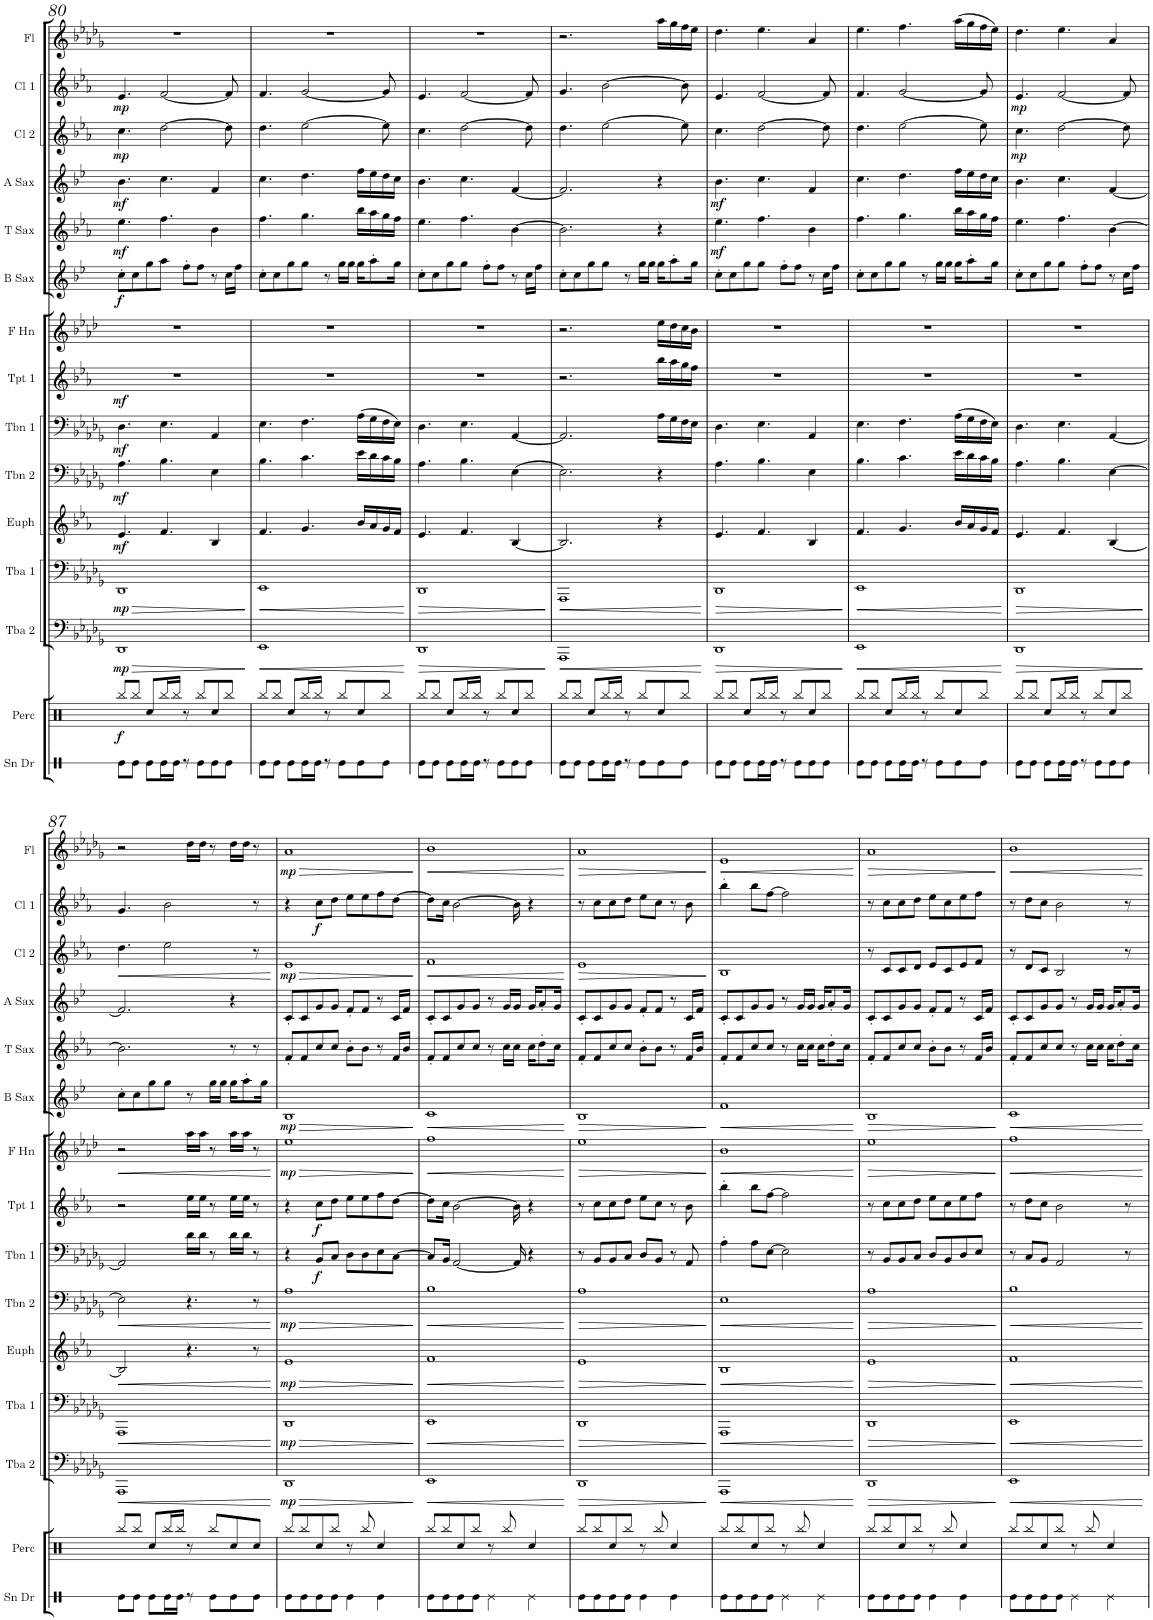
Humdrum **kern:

**kern	**kern	**dynam	**kern	**dynam	**kern	**dynam	**kern	**dynam	**kern	**dynam	**kern	**dynam	**kern	**dynam	**kern	**dynam	**kern	**dynam	**kern	**dynam	**kern	**dynam	**kern	**dynam	**kern	**dynam	**kern	**dynam
*part15	*part14	*part14	*part13	*part13	*part12	*part12	*part11	*part11	*part10	*part10	*part9	*part9	*part8	*part8	*part7	*part7	*part6	*part6	*part5	*part5	*part4	*part4	*part3	*part3	*part2	*part2	*part1	*part1
*staff15	*staff14	*staff14	*staff13	*staff13	*staff12	*staff12	*staff11	*staff11	*staff10	*staff10	*staff9	*staff9	*staff8	*staff8	*staff7	*staff7	*staff6	*staff6	*staff5	*staff5	*staff4	*staff4	*staff3	*staff3	*staff2	*staff2	*staff1	*staff1
*I"Conc. Snare Drum	*I"Percussion	*	*I"Tuba 2	*	*I"Tuba 1	*	*I"Euphonium	*	*I"Trombone 2	*	*I"Trombone 1	*	*I"Bb Trumpet 1	*	*I"Horn in F	*	*I"Bari Saxophone	*	*I"Tenor Saxophone	*	*I"Alto Saxophone	*	*I"Bb Clarinet 2	*	*I"Bb Clarinet 1	*	*I"Flute	*
*I'Sn Dr	*I'Perc	*	*I'Tba 2	*	*I'Tba 1	*	*I'Euph	*	*I'Tbn 2	*	*I'Tbn 1	*	*I'Tpt 1	*	*	*	*I'B Sax	*	*I'T Sax	*	*I'A Sax	*	*I'Cl 2	*	*I'Cl 1	*	*I'Fl	*
!!LO:PB:g=z
*clefX	*clefX	*	*clefF4	*	*clefF4	*	*clefG2	*	*clefF4	*	*clefF4	*	*clefG2	*	*clefG2	*	*clefG2	*	*clefG2	*	*clefG2	*	*clefG2	*	*clefG2	*	*clefG2	*
*	*	*	*	*	*	*	*Trd8c14	*	*	*	*	*	*Trd1c2	*	*Trd4c7	*	*Trd12c21	*	*Trd8c14	*	*Trd5c9	*	*Trd1c2	*	*Trd1c2	*	*	*
*k[b-e-a-d-]	*k[b-e-a-d-]	*	*k[b-e-a-d-g-]	*	*k[b-e-a-d-g-]	*	*k[b-e-a-]	*	*k[b-e-a-d-g-]	*	*k[b-e-a-d-g-]	*	*k[b-e-a-]	*	*k[b-e-a-d-]	*	*k[b-e-]	*	*k[b-e-a-]	*	*k[b-e-]	*	*k[b-e-a-]	*	*k[b-e-a-]	*	*k[b-e-a-d-g-]	*
*M4/4	*M4/4	*	*M4/4	*	*M4/4	*	*M4/4	*	*M4/4	*	*M4/4	*	*M4/4	*	*M4/4	*	*M4/4	*	*M4/4	*	*M4/4	*	*M4/4	*	*M4/4	*	*M4/4	*
=80	=80	=80	=80	=80	=80	=80	=80	=80	=80	=80	=80	=80	=80	=80	=80	=80	=80	=80	=80	=80	=80	=80	=80	=80	=80	=80	=80	=80
!	!	!LO:DY:b	!	!LO:HP:b	!	!LO:HP:b	!	!	!	!	!	!	!	!	!	!	!	!	!	!	!	!	!	!	!	!	!	!
!	!	!	!	!LO:DY:n=1:b	!	!LO:DY:n=1:b	!	!LO:DY:b	!	!LO:DY:b	!	!LO:DY:b	!	!LO:DY:b	!	!	!	!LO:DY:b	!	!LO:DY:b	!	!LO:DY:b	!	!LO:DY:b	!	!LO:DY:b	!	!
8Re\L	8Rbb/L	f	1DD-	> mp	1DD-	> mp	4.e-/	mf	4.A-\	mf	4.D-\	mf	1r	mf	1r	.	8cc'\L	f	4.ee-\	mf	4.b-\	mf	4.cc\	mp	4.e-/	mp	1r	.
8Re\J	8Rbb/J	.	.	.	.	.	.	.	.	.	.	.	.	.	.	.	8cc\	.	.	.	.	.	.	.	.	.	.	.
8Re\L	8Rcc/L	.	.	.	.	.	.	.	.	.	.	.	.	.	.	.	8gg\	.	.	.	.	.	.	.	.	.	.	.
16Re\L	16Rbb/L	.	.	.	.	.	4.f/	.	4.B-\	.	4.E-\	.	.	.	.	.	8aa\J	.	4.ff\	.	4.cc\	.	[2dd\	.	[2f/	.	.	.
16Re\JJ	16Rbb/JJ	.	.	.	.	.	.	.	.	.	.	.	.	.	.	.	.	.	.	.	.	.	.	.	.	.	.	.
8r	8r	.	.	.	.	.	.	.	.	.	.	.	.	.	.	.	8ff'\L	.	.	.	.	.	.	.	.	.	.	.
8Re\L	8Rbb/L	.	.	.	.	.	.	.	.	.	.	.	.	.	.	.	8ff\J	.	.	.	.	.	.	.	.	.	.	.
8Re\	8Rcc/	.	.	.	.	.	4B-/	.	4E-\	.	4AA-/	.	.	.	.	.	8r	.	4b-\	.	4f/	.	.	.	.	.	.	.
8Re\J	8Rbb/J	.	.	.	.	.	.	.	.	.	.	.	.	.	.	.	16cc\LL	.	.	.	.	.	8dd\]	.	8f/]	.	.	.
.	.	.	.	.	.	.	.	.	.	.	.	.	.	.	.	.	16ff\JJ	.	.	.	.	.	.	.	.	.	.	.
.	.	.	.	]	.	]	.	.	.	.	.	.	.	.	.	.	.	.	.	.	.	.	.	.	.	.	.	.
=81	=81	=81	=81	=81	=81	=81	=81	=81	=81	=81	=81	=81	=81	=81	=81	=81	=81	=81	=81	=81	=81	=81	=81	=81	=81	=81	=81	=81
!	!	!	!	!LO:HP:b	!	!LO:HP:b	!	!	!	!	!	!	!	!	!	!	!	!	!	!	!	!	!	!	!	!	!	!
8Re\L	8Rbb/L	.	1EE-	<	1EE-	<	4.f/	.	4.B-\	.	4.E-\	.	1r	.	1r	.	8cc'\L	.	4.ff\	.	4.cc\	.	4.dd\	.	4.f/	.	1r	.
8Re\J	8Rbb/J	.	.	.	.	.	.	.	.	.	.	.	.	.	.	.	8cc\	.	.	.	.	.	.	.	.	.	.	.
8Re\L	8Rcc/L	.	.	.	.	.	.	.	.	.	.	.	.	.	.	.	8gg\	.	.	.	.	.	.	.	.	.	.	.
16Re\L	16Rbb/L	.	.	.	.	.	4.g/	.	4.c\	.	4.F\	.	.	.	.	.	8gg\J	.	4.gg\	.	4.dd\	.	[2ee-\	.	[2g/	.	.	.
16Re\JJ	16Rbb/JJ	.	.	.	.	.	.	.	.	.	.	.	.	.	.	.	.	.	.	.	.	.	.	.	.	.	.	.
8r	8r	.	.	.	.	.	.	.	.	.	.	.	.	.	.	.	8r	.	.	.	.	.	.	.	.	.	.	.
8Re\L	8Rbb/L	.	.	.	.	.	.	.	.	.	.	.	.	.	.	.	16gg\LL	.	.	.	.	.	.	.	.	.	.	.
.	.	.	.	.	.	.	.	.	.	.	.	.	.	.	.	.	16gg\JJ	.	.	.	.	.	.	.	.	.	.	.
8Re\	8Rcc/	.	.	.	.	.	16b-/LL	.	16e-\LL	.	(16A-\LL	.	.	.	.	.	16gg\KL	.	16bb-\LL	.	16ff\LL	.	.	.	.	.	.	.
.	.	.	.	.	.	.	16a-/	.	16d-\	.	16G-\	.	.	.	.	.	8aa'\	.	16aa-\	.	16ee-\	.	.	.	.	.	.	.
8Re\J	8Rbb/J	.	.	.	.	.	16g/	.	16c\	.	16F\	.	.	.	.	.	.	.	16gg\	.	16dd\	.	8ee-\]	.	8g/]	.	.	.
.	.	.	.	.	.	.	16f/JJ	.	16B-\JJ	.	16E-\JJ)	.	.	.	.	.	16gg\Jk	.	16ff\JJ	.	16cc\JJ	.	.	.	.	.	.	.
.	.	.	.	[	.	[	.	.	.	.	.	.	.	.	.	.	.	.	.	.	.	.	.	.	.	.	.	.
=82	=82	=82	=82	=82	=82	=82	=82	=82	=82	=82	=82	=82	=82	=82	=82	=82	=82	=82	=82	=82	=82	=82	=82	=82	=82	=82	=82	=82
!	!	!	!	!LO:HP:b	!	!LO:HP:b	!	!	!	!	!	!	!	!	!	!	!	!	!	!	!	!	!	!	!	!	!	!
8Re\L	8Rbb/L	.	1DD-	>	1DD-	>	4.e-/	.	4.A-\	.	4.D-\	.	1r	.	1r	.	8cc'\L	.	4.ee-\	.	4.b-\	.	4.cc\	.	4.e-/	.	1r	.
8Re\J	8Rbb/J	.	.	.	.	.	.	.	.	.	.	.	.	.	.	.	8cc\	.	.	.	.	.	.	.	.	.	.	.
8Re\L	8Rcc/L	.	.	.	.	.	.	.	.	.	.	.	.	.	.	.	8gg\	.	.	.	.	.	.	.	.	.	.	.
16Re\L	16Rbb/L	.	.	.	.	.	4.f/	.	4.B-\	.	4.E-\	.	.	.	.	.	8gg\J	.	4.ff\	.	4.cc\	.	[2dd\	.	[2f/	.	.	.
16Re\JJ	16Rbb/JJ	.	.	.	.	.	.	.	.	.	.	.	.	.	.	.	.	.	.	.	.	.	.	.	.	.	.	.
8r	8r	.	.	.	.	.	.	.	.	.	.	.	.	.	.	.	8ff'\L	.	.	.	.	.	.	.	.	.	.	.
8Re\L	8Rbb/L	.	.	.	.	.	.	.	.	.	.	.	.	.	.	.	8ff\J	.	.	.	.	.	.	.	.	.	.	.
8Re\	8Rcc/	.	.	.	.	.	[4B-/	.	(4E-\	.	[4AA-/	.	.	.	.	.	8r	.	[4b-\	.	[4f/	.	.	.	.	.	.	.
8Re\J	8Rbb/J	.	.	.	.	.	.	.	.	.	.	.	.	.	.	.	16cc\LL	.	.	.	.	.	8dd\]	.	8f/]	.	.	.
.	.	.	.	.	.	.	.	.	.	.	.	.	.	.	.	.	16ff\JJ	.	.	.	.	.	.	.	.	.	.	.
.	.	.	.	]	.	]	.	.	.	.	.	.	.	.	.	.	.	.	.	.	.	.	.	.	.	.	.	.
=83	=83	=83	=83	=83	=83	=83	=83	=83	=83	=83	=83	=83	=83	=83	=83	=83	=83	=83	=83	=83	=83	=83	=83	=83	=83	=83	=83	=83
!	!	!	!	!LO:HP:b	!	!LO:HP:b	!	!	!	!	!	!	!	!	!	!	!	!	!	!	!	!	!	!	!	!	!	!
8Re\L	8Rbb/L	.	1AAA-	<	1AAA-	<	2.B-/]	.	2.E-\)	.	2.AA-/]	.	2.r	.	2.r	.	8cc'\L	.	2.b-\]	.	2.f/]	.	4.dd\	.	4.g/	.	2.r	.
8Re\J	8Rbb/J	.	.	.	.	.	.	.	.	.	.	.	.	.	.	.	8cc\	.	.	.	.	.	.	.	.	.	.	.
8Re\L	8Rcc/L	.	.	.	.	.	.	.	.	.	.	.	.	.	.	.	8gg\	.	.	.	.	.	.	.	.	.	.	.
16Re\L	16Rbb/L	.	.	.	.	.	.	.	.	.	.	.	.	.	.	.	8gg\J	.	.	.	.	.	[2ee-\	.	[2b-\	.	.	.
16Re\JJ	16Rbb/JJ	.	.	.	.	.	.	.	.	.	.	.	.	.	.	.	.	.	.	.	.	.	.	.	.	.	.	.
8r	8r	.	.	.	.	.	.	.	.	.	.	.	.	.	.	.	8r	.	.	.	.	.	.	.	.	.	.	.
8Re\L	8Rbb/L	.	.	.	.	.	.	.	.	.	.	.	.	.	.	.	16gg\LL	.	.	.	.	.	.	.	.	.	.	.
.	.	.	.	.	.	.	.	.	.	.	.	.	.	.	.	.	16gg\JJ	.	.	.	.	.	.	.	.	.	.	.
8Re\	8Rcc/	.	.	.	.	.	4r	.	4r	.	16A-\LL	.	16bb-\LL	.	16ee-\LL	.	16gg\KL	.	4r	.	4r	.	.	.	.	.	16aa-\LL	.
.	.	.	.	.	.	.	.	.	.	.	16G-\	.	16aa-\	.	16dd-\	.	8aa'\	.	.	.	.	.	.	.	.	.	16gg-\	.
8Re\J	8Rbb/J	.	.	.	.	.	.	.	.	.	16F\	.	16gg\	.	16cc\	.	.	.	.	.	.	.	8ee-\]	.	8b-\]	.	16ff\	.
.	.	.	.	.	.	.	.	.	.	.	16E-\JJ	.	16ff\JJ	.	16b-\JJ	.	16gg\Jk	.	.	.	.	.	.	.	.	.	16ee-\JJ	.
.	.	.	.	[	.	[	.	.	.	.	.	.	.	.	.	.	.	.	.	.	.	.	.	.	.	.	.	.
=84	=84	=84	=84	=84	=84	=84	=84	=84	=84	=84	=84	=84	=84	=84	=84	=84	=84	=84	=84	=84	=84	=84	=84	=84	=84	=84	=84	=84
!	!	!	!	!LO:HP:b	!	!LO:HP:b	!	!	!	!	!	!	!	!	!	!	!	!	!	!LO:DY:b	!	!LO:DY:b	!	!	!	!	!	!
8Re\L	8Rbb/L	.	1DD-	>	1DD-	>	4.e-/	.	4.A-\	.	4.D-\	.	1r	.	1r	.	8cc'\L	.	4.ee-\	mf	4.b-\	mf	4.cc\	.	4.e-/	.	4.dd-\	.
8Re\J	8Rbb/J	.	.	.	.	.	.	.	.	.	.	.	.	.	.	.	8cc\	.	.	.	.	.	.	.	.	.	.	.
8Re\L	8Rcc/L	.	.	.	.	.	.	.	.	.	.	.	.	.	.	.	8gg\	.	.	.	.	.	.	.	.	.	.	.
16Re\L	16Rbb/L	.	.	.	.	.	4.f/	.	4.B-\	.	4.E-\	.	.	.	.	.	8gg\J	.	4.ff\	.	4.cc\	.	[2dd\	.	[2f/	.	4.ee-\	.
16Re\JJ	16Rbb/JJ	.	.	.	.	.	.	.	.	.	.	.	.	.	.	.	.	.	.	.	.	.	.	.	.	.	.	.
8r	8r	.	.	.	.	.	.	.	.	.	.	.	.	.	.	.	8ff'\L	.	.	.	.	.	.	.	.	.	.	.
8Re\L	8Rbb/L	.	.	.	.	.	.	.	.	.	.	.	.	.	.	.	8ff\J	.	.	.	.	.	.	.	.	.	.	.
8Re\	8Rcc/	.	.	.	.	.	4B-/	.	4E-\	.	4AA-/	.	.	.	.	.	8r	.	4b-\	.	4f/	.	.	.	.	.	4a-/	.
8Re\J	8Rbb/J	.	.	.	.	.	.	.	.	.	.	.	.	.	.	.	16cc\LL	.	.	.	.	.	8dd\]	.	8f/]	.	.	.
.	.	.	.	.	.	.	.	.	.	.	.	.	.	.	.	.	16ff\JJ	.	.	.	.	.	.	.	.	.	.	.
.	.	.	.	]	.	]	.	.	.	.	.	.	.	.	.	.	.	.	.	.	.	.	.	.	.	.	.	.
=85	=85	=85	=85	=85	=85	=85	=85	=85	=85	=85	=85	=85	=85	=85	=85	=85	=85	=85	=85	=85	=85	=85	=85	=85	=85	=85	=85	=85
!	!	!	!	!LO:HP:b	!	!LO:HP:b	!	!	!	!	!	!	!	!	!	!	!	!	!	!	!	!	!	!	!	!	!	!
8Re\L	8Rbb/L	.	1EE-	<	1EE-	<	4.f/	.	4.B-\	.	4.E-\	.	1r	.	1r	.	8cc'\L	.	4.ff\	.	4.cc\	.	4.dd\	.	4.f/	.	4.ee-\	.
8Re\J	8Rbb/J	.	.	.	.	.	.	.	.	.	.	.	.	.	.	.	8cc\	.	.	.	.	.	.	.	.	.	.	.
8Re\L	8Rcc/L	.	.	.	.	.	.	.	.	.	.	.	.	.	.	.	8gg\	.	.	.	.	.	.	.	.	.	.	.
16Re\L	16Rbb/L	.	.	.	.	.	4.g/	.	4.c\	.	4.F\	.	.	.	.	.	8gg\J	.	4.gg\	.	4.dd\	.	[2ee-\	.	[2g/	.	4.ff\	.
16Re\JJ	16Rbb/JJ	.	.	.	.	.	.	.	.	.	.	.	.	.	.	.	.	.	.	.	.	.	.	.	.	.	.	.
8r	8r	.	.	.	.	.	.	.	.	.	.	.	.	.	.	.	8r	.	.	.	.	.	.	.	.	.	.	.
8Re\L	8Rbb/L	.	.	.	.	.	.	.	.	.	.	.	.	.	.	.	16gg\LL	.	.	.	.	.	.	.	.	.	.	.
.	.	.	.	.	.	.	.	.	.	.	.	.	.	.	.	.	16gg\JJ	.	.	.	.	.	.	.	.	.	.	.
8Re\	8Rcc/	.	.	.	.	.	16b-/LL	.	16e-\LL	.	(16A-\LL	.	.	.	.	.	16gg\KL	.	16bb-\LL	.	16ff\LL	.	.	.	.	.	(16aa-\LL	.
.	.	.	.	.	.	.	16a-/	.	16d-\	.	16G-\	.	.	.	.	.	8aa'\	.	16aa-\	.	16ee-\	.	.	.	.	.	16gg-\	.
8Re\J	8Rbb/J	.	.	.	.	.	16g/	.	16c\	.	16F\	.	.	.	.	.	.	.	16gg\	.	16dd\	.	8ee-\]	.	8g/]	.	16ff\	.
.	.	.	.	.	.	.	16f/JJ	.	16B-\JJ	.	16E-\JJ)	.	.	.	.	.	16gg\Jk	.	16ff\JJ	.	16cc\JJ	.	.	.	.	.	16ee-\JJ)	.
.	.	.	.	[	.	[	.	.	.	.	.	.	.	.	.	.	.	.	.	.	.	.	.	.	.	.	.	.
=86	=86	=86	=86	=86	=86	=86	=86	=86	=86	=86	=86	=86	=86	=86	=86	=86	=86	=86	=86	=86	=86	=86	=86	=86	=86	=86	=86	=86
!	!	!	!	!LO:HP:b	!	!LO:HP:b	!	!	!	!	!	!	!	!	!	!	!	!	!	!	!	!	!	!LO:DY:b	!	!LO:DY:b	!	!
8Re\L	8Rbb/L	.	1DD-	>	1DD-	>	4.e-/	.	4.A-\	.	4.D-\	.	1r	.	1r	.	8cc'\L	.	4.ee-\	.	4.b-\	.	4.cc\	mp	4.e-/	mp	4.dd-\	.
8Re\J	8Rbb/J	.	.	.	.	.	.	.	.	.	.	.	.	.	.	.	8cc\	.	.	.	.	.	.	.	.	.	.	.
8Re\L	8Rcc/L	.	.	.	.	.	.	.	.	.	.	.	.	.	.	.	8gg\	.	.	.	.	.	.	.	.	.	.	.
16Re\L	16Rbb/L	.	.	.	.	.	4.f/	.	4.B-\	.	4.E-\	.	.	.	.	.	8gg\J	.	4.ff\	.	4.cc\	.	[2dd\	.	[2f/	.	4.ee-\	.
16Re\JJ	16Rbb/JJ	.	.	.	.	.	.	.	.	.	.	.	.	.	.	.	.	.	.	.	.	.	.	.	.	.	.	.
8r	8r	.	.	.	.	.	.	.	.	.	.	.	.	.	.	.	8ff'\L	.	.	.	.	.	.	.	.	.	.	.
8Re\L	8Rbb/L	.	.	.	.	.	.	.	.	.	.	.	.	.	.	.	8ff\J	.	.	.	.	.	.	.	.	.	.	.
8Re\	8Rcc/	.	.	.	.	.	[4B-/	.	[4E-\	.	[4AA-/	.	.	.	.	.	8r	.	[4b-\	.	[4f/	.	.	.	.	.	4a-/	.
8Re\J	8Rbb/J	.	.	.	.	.	.	.	.	.	.	.	.	.	.	.	16cc\LL	.	.	.	.	.	8dd\]	.	8f/]	.	.	.
.	.	.	.	.	.	.	.	.	.	.	.	.	.	.	.	.	16ff\JJ	.	.	.	.	.	.	.	.	.	.	.
.	.	.	.	]	.	]	.	.	.	.	.	.	.	.	.	.	.	.	.	.	.	.	.	.	.	.	.	.
!!LO:LB:g=z
=87	=87	=87	=87	=87	=87	=87	=87	=87	=87	=87	=87	=87	=87	=87	=87	=87	=87	=87	=87	=87	=87	=87	=87	=87	=87	=87	=87	=87
!	!	!	!	!LO:HP:b	!	!LO:HP:b	!	!LO:HP:b	!	!LO:HP:b	!	!	!	!	!	!LO:HP:b	!	!	!	!	!	!	!	!LO:HP:b	!	!	!	!
8Re\L	8Rbb/L	.	1AAA-	<	1AAA-	<	2B-/]	<	2E-\]	<	2AA-/]	.	2r	.	2r	<	8cc'\L	.	2.b-\]	.	2.f/]	.	4.dd\	<	4.g/	.	2r	.
8Re\J	8Rbb/J	.	.	.	.	.	.	.	.	.	.	.	.	.	.	.	8cc\	.	.	.	.	.	.	.	.	.	.	.
8Re\L	8Rcc/L	.	.	.	.	.	.	.	.	.	.	.	.	.	.	.	8gg\	.	.	.	.	.	.	.	.	.	.	.
16Re\L	16Rbb/L	.	.	.	.	.	.	.	.	.	.	.	.	.	.	.	8gg\J	.	.	.	.	.	2ee-\	.	2b-\	.	.	.
16Re\JJ	16Rbb/JJ	.	.	.	.	.	.	.	.	.	.	.	.	.	.	.	.	.	.	.	.	.	.	.	.	.	.	.
8r	8r	.	.	.	.	.	4.r	.	4.r	.	16d-\LL	.	16ee-\LL	.	16aa-\LL	.	8r	.	.	.	.	.	.	.	.	.	16dd-\LL	.
.	.	.	.	.	.	.	.	.	.	.	16d-\JJ	.	16ee-\JJ	.	16aa-\JJ	.	.	.	.	.	.	.	.	.	.	.	16dd-\JJ	.
8Re\L	8Rbb/L	.	.	.	.	.	.	.	.	.	8r	.	8r	.	8r	.	16gg\LL	.	.	.	.	.	.	.	.	.	8r	.
.	.	.	.	.	.	.	.	.	.	.	.	.	.	.	.	.	16gg\JJ	.	.	.	.	.	.	.	.	.	.	.
8Re\	8Rcc/	.	.	.	.	.	.	.	.	.	16d-\LL	.	16ee-\LL	.	16aa-\LL	.	16gg\KL	.	8r	.	4r	.	.	.	.	.	16dd-\LL	.
.	.	.	.	.	.	.	.	.	.	.	16d-\JJ	.	16ee-\JJ	.	16aa-\JJ	.	8aa'\	.	.	.	.	.	.	.	.	.	16dd-\JJ	.
8Re\J	8Rcc/J	.	.	.	.	.	8r	.	8r	.	8r	.	8r	.	8r	.	.	.	8r	.	.	.	8r	.	8r	.	8r	.
.	.	.	.	.	.	.	.	.	.	.	.	.	.	.	.	.	16gg\Jk	.	.	.	.	.	.	.	.	.	.	.
.	.	.	.	[	.	[	.	[	.	[	.	.	.	.	.	[	.	.	.	.	.	.	.	[	.	.	.	.
=88	=88	=88	=88	=88	=88	=88	=88	=88	=88	=88	=88	=88	=88	=88	=88	=88	=88	=88	=88	=88	=88	=88	=88	=88	=88	=88	=88	=88
!	!	!	!	!LO:HP:b	!	!LO:HP:b	!	!LO:HP:b	!	!LO:HP:b	!	!	!	!	!	!LO:HP:b	!	!LO:HP:b	!	!	!	!	!	!LO:HP:b	!	!	!	!LO:HP:b
!	!	!	!	!LO:DY:n=1:b	!	!LO:DY:n=1:b	!	!LO:DY:n=1:b	!	!LO:DY:n=1:b	!	!	!	!	!	!LO:DY:n=1:b	!	!LO:DY:n=1:b	!	!	!	!	!	!LO:DY:n=1:b	!	!	!	!LO:DY:n=1:b
8Re\L	8Rbb/L	.	1DD-	> mp	1DD-	> mp	1e-	> mp	1A-	> mp	4r	.	4r	.	1ee-	> mp	1B-	> mp	8f'/L	.	8c'/L	.	1e-	> mp	4r	.	1a-	> mp
8Re\	8Rbb/	.	.	.	.	.	.	.	.	.	.	.	.	.	.	.	.	.	8f/	.	8c/	.	.	.	.	.	.	.
!	!	!	!	!	!	!	!	!	!	!	!	!LO:DY:b	!	!LO:DY:b	!	!	!	!	!	!	!	!	!	!	!	!LO:DY:b	!	!
8Re\	8Rcc/	.	.	.	.	.	.	.	.	.	8BB-/L	f	8cc\L	f	.	.	.	.	8cc/	.	8g/	.	.	.	8cc\L	f	.	.
8Re\J	8Rbb/J	.	.	.	.	.	.	.	.	.	8C/J	.	8dd\J	.	.	.	.	.	8cc/J	.	8g/J	.	.	.	8dd\J	.	.	.
4Re\	8r	.	.	.	.	.	.	.	.	.	8D-\L	.	8ee-\L	.	.	.	.	.	8b-'\L	.	8f'/L	.	.	.	8ee-\L	.	.	.
.	8Rbb/	.	.	.	.	.	.	.	.	.	8D-\	.	8ee-\	.	.	.	.	.	8b-\J	.	8f/J	.	.	.	8ee-\	.	.	.
4Re\	4Rcc/	.	.	.	.	.	.	.	.	.	8E-\	.	8ff\	.	.	.	.	.	8r	.	8r	.	.	.	8ff\	.	.	.
.	.	.	.	.	.	.	.	.	.	.	[8C\J	.	[8dd\J	.	.	.	.	.	16f/LL	.	16c/LL	.	.	.	[8dd\J	.	.	.
.	.	.	.	.	.	.	.	.	.	.	.	.	.	.	.	.	.	.	16b-/JJ	.	16f/JJ	.	.	.	.	.	.	.
.	.	.	.	]	.	]	.	]	.	]	.	.	.	.	.	]	.	]	.	.	.	.	.	]	.	.	.	]
=89	=89	=89	=89	=89	=89	=89	=89	=89	=89	=89	=89	=89	=89	=89	=89	=89	=89	=89	=89	=89	=89	=89	=89	=89	=89	=89	=89	=89
!	!	!	!	!LO:HP:b	!	!LO:HP:b	!	!LO:HP:b	!	!LO:HP:b	!	!	!	!	!	!LO:HP:b	!	!LO:HP:b	!	!	!	!	!	!LO:HP:b	!	!	!	!LO:HP:b
8Re\L	8Rbb/L	.	1EE-	<	1EE-	<	1f	<	1B-	<	8C/L]	.	8dd\L]	.	1ff	<	1c	<	8f'/L	.	8c'/L	.	1f	<	8dd\L]	.	1b-	<
8Re\	8Rbb/	.	.	.	.	.	.	.	.	.	16BB-/Jk	.	16cc\Jk	.	.	.	.	.	8f/	.	8c/	.	.	.	16cc\Jk	.	.	.
.	.	.	.	.	.	.	.	.	.	.	[2AA-/	.	[2b-\	.	.	.	.	.	.	.	.	.	.	.	[2b-\	.	.	.
8Re\	8Rcc/	.	.	.	.	.	.	.	.	.	.	.	.	.	.	.	.	.	8cc/	.	8g/	.	.	.	.	.	.	.
8Re\J	8Rbb/J	.	.	.	.	.	.	.	.	.	.	.	.	.	.	.	.	.	8cc/J	.	8g/J	.	.	.	.	.	.	.
4Re\	8r	.	.	.	.	.	.	.	.	.	.	.	.	.	.	.	.	.	8r	.	8r	.	.	.	.	.	.	.
.	8Rbb/	.	.	.	.	.	.	.	.	.	.	.	.	.	.	.	.	.	16cc\LL	.	16g/LL	.	.	.	.	.	.	.
.	.	.	.	.	.	.	.	.	.	.	16AA-/]	.	16b-\]	.	.	.	.	.	16cc\JJ	.	16g/JJ	.	.	.	16b-\]	.	.	.
4Re\	4Rcc/	.	.	.	.	.	.	.	.	.	4r	.	4r	.	.	.	.	.	16cc\KL	.	16g/KL	.	.	.	4r	.	.	.
.	.	.	.	.	.	.	.	.	.	.	.	.	.	.	.	.	.	.	8dd'\	.	8a'/	.	.	.	.	.	.	.
.	.	.	.	.	.	.	.	.	.	.	.	.	.	.	.	.	.	.	16cc\Jk	.	16g/Jk	.	.	.	.	.	.	.
.	.	.	.	[	.	[	.	[	.	[	.	.	.	.	.	[	.	[	.	.	.	.	.	[	.	.	.	[
=90	=90	=90	=90	=90	=90	=90	=90	=90	=90	=90	=90	=90	=90	=90	=90	=90	=90	=90	=90	=90	=90	=90	=90	=90	=90	=90	=90	=90
!	!	!	!	!LO:HP:b	!	!LO:HP:b	!	!LO:HP:b	!	!LO:HP:b	!	!	!	!	!	!LO:HP:b	!	!LO:HP:b	!	!	!	!	!	!LO:HP:b	!	!	!	!LO:HP:b
8Re\L	8Rbb/L	.	1DD-	>	1DD-	>	1e-	>	1A-	>	8r	.	8r	.	1ee-	>	1B-	>	8f'/L	.	8c'/L	.	1e-	>	8r	.	1a-	>
8Re\	8Rbb/	.	.	.	.	.	.	.	.	.	8BB-/L	.	8cc\L	.	.	.	.	.	8f/	.	8c/	.	.	.	8cc\L	.	.	.
8Re\	8Rcc/	.	.	.	.	.	.	.	.	.	8BB-/	.	8cc\	.	.	.	.	.	8cc/	.	8g/	.	.	.	8cc\	.	.	.
8Re\J	8Rbb/J	.	.	.	.	.	.	.	.	.	8C/J	.	8dd\J	.	.	.	.	.	8cc/J	.	8g/J	.	.	.	8dd\J	.	.	.
4Re\	8r	.	.	.	.	.	.	.	.	.	8D-/L	.	8ee-\L	.	.	.	.	.	8b-'\L	.	8f'/L	.	.	.	8ee-\L	.	.	.
.	8Rbb/	.	.	.	.	.	.	.	.	.	8BB-/J	.	8cc\J	.	.	.	.	.	8b-\J	.	8f/J	.	.	.	8cc\J	.	.	.
4Re\	4Rcc/	.	.	.	.	.	.	.	.	.	8r	.	8r	.	.	.	.	.	8r	.	8r	.	.	.	8r	.	.	.
.	.	.	.	.	.	.	.	.	.	.	8AA-/	.	8b-\	.	.	.	.	.	16f/LL	.	16c/LL	.	.	.	8b-\	.	.	.
.	.	.	.	.	.	.	.	.	.	.	.	.	.	.	.	.	.	.	16b-/JJ	.	16f/JJ	.	.	.	.	.	.	.
.	.	.	.	]	.	]	.	]	.	]	.	.	.	.	.	]	.	]	.	.	.	.	.	]	.	.	.	]
=91	=91	=91	=91	=91	=91	=91	=91	=91	=91	=91	=91	=91	=91	=91	=91	=91	=91	=91	=91	=91	=91	=91	=91	=91	=91	=91	=91	=91
!	!	!	!	!LO:HP:b	!	!LO:HP:b	!	!LO:HP:b	!	!LO:HP:b	!	!	!	!	!	!LO:HP:b	!	!LO:HP:b	!	!	!	!	!	!	!	!	!	!LO:HP:b
8Re\L	8Rbb/L	.	1AAA-	<	1AAA-	<	1B-	<	1E-	<	4A-'\	.	4bb-'\	.	1b-	<	1f	<	8f'/L	.	8c'/L	.	1B-	.	4bb-'\	.	1e-	<
8Re\	8Rbb/	.	.	.	.	.	.	.	.	.	.	.	.	.	.	.	.	.	8f/	.	8c/	.	.	.	.	.	.	.
8Re\	8Rcc/	.	.	.	.	.	.	.	.	.	8A-\L	.	8bb-\L	.	.	.	.	.	8cc/	.	8g/	.	.	.	8bb-\L	.	.	.
8Re\J	8Rbb/J	.	.	.	.	.	.	.	.	.	[8E-\J	.	[8ff\J	.	.	.	.	.	8cc/J	.	8g/J	.	.	.	[8ff\J	.	.	.
4Re\	8r	.	.	.	.	.	.	.	.	.	2E-\]	.	2ff\]	.	.	.	.	.	8r	.	8r	.	.	.	2ff\]	.	.	.
.	8Rbb/	.	.	.	.	.	.	.	.	.	.	.	.	.	.	.	.	.	16cc\LL	.	16g/LL	.	.	.	.	.	.	.
.	.	.	.	.	.	.	.	.	.	.	.	.	.	.	.	.	.	.	16cc\JJ	.	16g/JJ	.	.	.	.	.	.	.
4Re\	4Rcc/	.	.	.	.	.	.	.	.	.	.	.	.	.	.	.	.	.	16cc\KL	.	16g/KL	.	.	.	.	.	.	.
.	.	.	.	.	.	.	.	.	.	.	.	.	.	.	.	.	.	.	8dd'\	.	8a'/	.	.	.	.	.	.	.
.	.	.	.	.	.	.	.	.	.	.	.	.	.	.	.	.	.	.	16cc\Jk	.	16g/Jk	.	.	.	.	.	.	.
.	.	.	.	[	.	[	.	[	.	[	.	.	.	.	.	[	.	[	.	.	.	.	.	.	.	.	.	[
=92	=92	=92	=92	=92	=92	=92	=92	=92	=92	=92	=92	=92	=92	=92	=92	=92	=92	=92	=92	=92	=92	=92	=92	=92	=92	=92	=92	=92
!	!	!	!	!LO:HP:b	!	!LO:HP:b	!	!LO:HP:b	!	!LO:HP:b	!	!	!	!	!	!LO:HP:b	!	!LO:HP:b	!	!	!	!	!	!	!	!	!	!LO:HP:b
8Re\L	8Rbb/L	.	1DD-	>	1DD-	>	1e-	>	1A-	>	8r	.	8r	.	1ee-	>	1B-	>	8f'/L	.	8c'/L	.	8r	.	8r	.	1a-	>
8Re\	8Rbb/	.	.	.	.	.	.	.	.	.	8BB-/L	.	8cc\L	.	.	.	.	.	8f/	.	8c/	.	8c/L	.	8cc\L	.	.	.
8Re\	8Rcc/	.	.	.	.	.	.	.	.	.	8BB-/	.	8cc\	.	.	.	.	.	8cc/	.	8g/	.	8c/	.	8cc\	.	.	.
8Re\J	8Rbb/J	.	.	.	.	.	.	.	.	.	8C/J	.	8dd\J	.	.	.	.	.	8cc/J	.	8g/J	.	8d/J	.	8dd\J	.	.	.
4Re\	8r	.	.	.	.	.	.	.	.	.	8D-/L	.	8ee-\L	.	.	.	.	.	8b-'\L	.	8f'/L	.	8e-/L	.	8ee-\L	.	.	.
.	8Rbb/	.	.	.	.	.	.	.	.	.	8BB-/	.	8cc\	.	.	.	.	.	8b-\J	.	8f/J	.	8c/	.	8cc\	.	.	.
4Re\	4Rcc/	.	.	.	.	.	.	.	.	.	8D-/	.	8ee-\	.	.	.	.	.	8r	.	8r	.	8e-/	.	8ee-\	.	.	.
.	.	.	.	.	.	.	.	.	.	.	8E-/J	.	8ff\J	.	.	.	.	.	16f/LL	.	16c/LL	.	8f/J	.	8ff\J	.	.	.
.	.	.	.	.	.	.	.	.	.	.	.	.	.	.	.	.	.	.	16b-/JJ	.	16f/JJ	.	.	.	.	.	.	.
.	.	.	.	]	.	]	.	]	.	]	.	.	.	.	.	]	.	]	.	.	.	.	.	.	.	.	.	]
=93	=93	=93	=93	=93	=93	=93	=93	=93	=93	=93	=93	=93	=93	=93	=93	=93	=93	=93	=93	=93	=93	=93	=93	=93	=93	=93	=93	=93
!	!	!	!	!LO:HP:b	!	!LO:HP:b	!	!LO:HP:b	!	!LO:HP:b	!	!	!	!	!	!LO:HP:b	!	!LO:HP:b	!	!	!	!	!	!	!	!	!	!LO:HP:b
8Re\L	8Rbb/L	.	1EE-	<	1EE-	<	1f	<	1B-	<	8r	.	8r	.	1ff	<	1c	<	8f'/L	.	8c'/L	.	8r	.	8r	.	1b-	<
8Re\	8Rbb/	.	.	.	.	.	.	.	.	.	8C/L	.	8dd\L	.	.	.	.	.	8f/	.	8c/	.	8d/L	.	8dd\L	.	.	.
8Re\	8Rcc/	.	.	.	.	.	.	.	.	.	8BB-/J	.	8cc\J	.	.	.	.	.	8cc/	.	8g/	.	8c/J	.	8cc\J	.	.	.
8Re\J	8Rbb/J	.	.	.	.	.	.	.	.	.	2AA-/	.	2b-\	.	.	.	.	.	8cc/J	.	8g/J	.	2B-/	.	2b-\	.	.	.
4Re\	8r	.	.	.	.	.	.	.	.	.	.	.	.	.	.	.	.	.	8r	.	8r	.	.	.	.	.	.	.
.	8Rbb/	.	.	.	.	.	.	.	.	.	.	.	.	.	.	.	.	.	16cc\LL	.	16g/LL	.	.	.	.	.	.	.
.	.	.	.	.	.	.	.	.	.	.	.	.	.	.	.	.	.	.	16cc\JJ	.	16g/JJ	.	.	.	.	.	.	.
4Re\	4Rcc/	.	.	.	.	.	.	.	.	.	.	.	.	.	.	.	.	.	16cc\KL	.	16g/KL	.	.	.	.	.	.	.
.	.	.	.	.	.	.	.	.	.	.	.	.	.	.	.	.	.	.	8dd'\	.	8a'/	.	.	.	.	.	.	.
.	.	.	.	.	.	.	.	.	.	.	8r	.	8r	.	.	.	.	.	.	.	.	.	8r	.	8r	.	.	.
.	.	.	.	.	.	.	.	.	.	.	.	.	.	.	.	.	.	.	16cc\Jk	.	16g/Jk	.	.	.	.	.	.	.
.	.	.	.	[	.	[	.	[	.	[	.	.	.	.	.	[	.	[	.	.	.	.	.	.	.	.	.	[
=	=	=	=	=	=	=	=	=	=	=	=	=	=	=	=	=	=	=	=	=	=	=	=	=	=	=	=	=
*-	*-	*-	*-	*-	*-	*-	*-	*-	*-	*-	*-	*-	*-	*-	*-	*-	*-	*-	*-	*-	*-	*-	*-	*-	*-	*-	*-	*-
